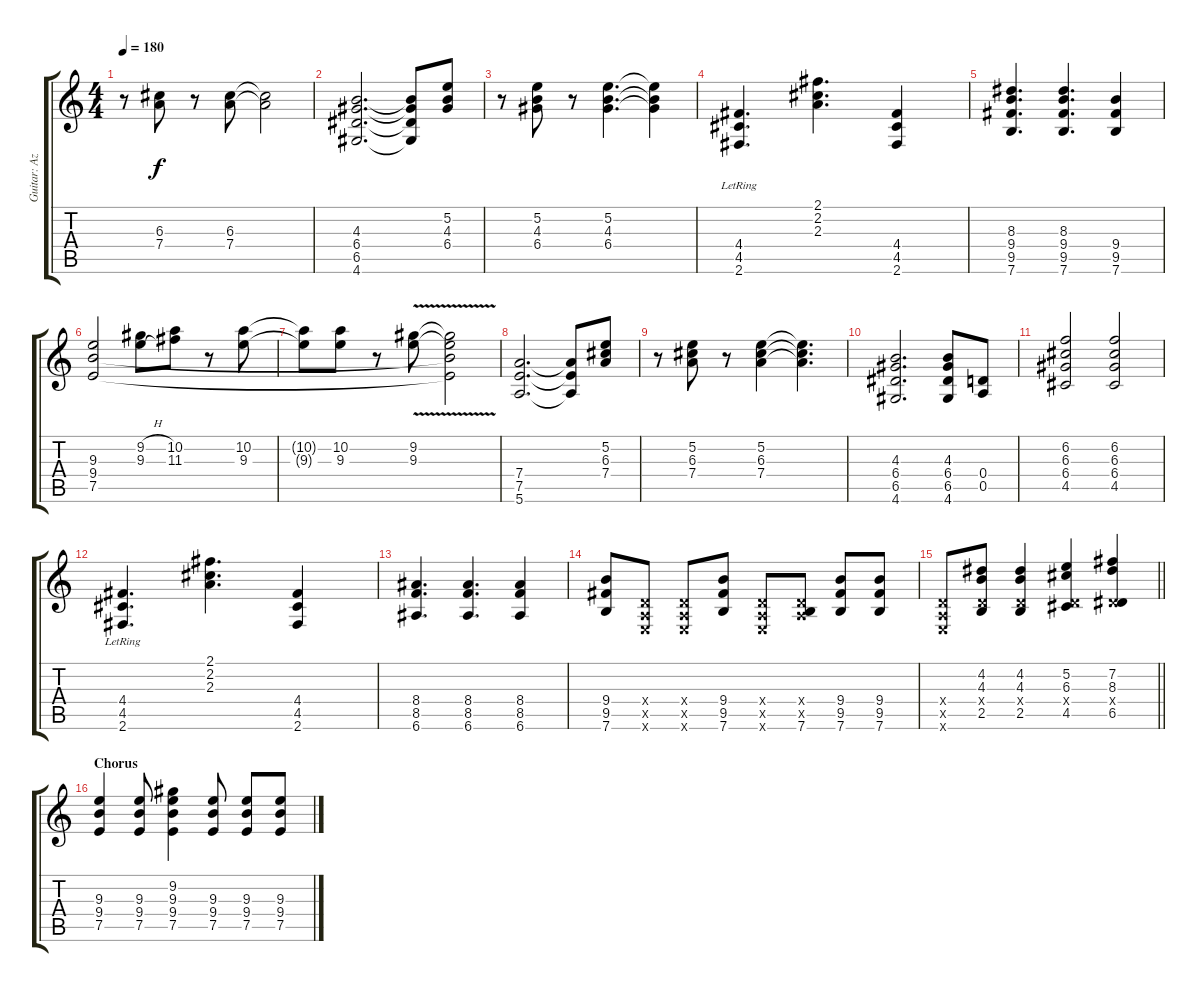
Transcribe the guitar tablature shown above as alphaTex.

\track ("Guitar: Azusa Nakano" "Guitar: Az") {instrument distortionguitar}
\staff {score tabs}
\tuning (E4 B3 G3 D3 A2 E2) {hide}
\ts (4 4)
\tempo 180
\clef g2
\ks c
r.8{dy f} (6.3 7.4).8 r.8 (6.3 7.4).8 (6.3{t} 7.4{t}).2 |
(4.3 6.4 6.5 4.6).2{d} (4.3{t} 6.4{t} 6.5{t} 4.6{t}).8 (5.2 4.3 6.4).8 |
r.8 (5.2 4.3 6.4).8 r.8 (5.2 4.3 6.4).4{d} (5.2{t} 4.3{t} 6.4{t}).4 |
(4.4{lr} 4.5{lr} 2.6{lr}).4{d} (2.1 2.2 2.3).4{d} (4.4 4.5 2.6).4 |
(8.3 9.4 9.5 7.6).4{d} (8.3 9.4 9.5 7.6).4{d} (9.4 9.5 7.6).4 |
(9.3 9.4 7.5).2 (9.2{h} 9.3{h}).8 (10.2 11.3).8 r.8 (10.2 9.3).8 |
(10.2{t} 9.3{t}).8 (10.2 9.3).8 r.8 (9.2 9.3{v}).8 (9.2{t} 9.3{t} 9.4{t} 7.5{t}).2 |
(7.4 7.5 5.6).2{d} (7.4{t} 7.5{t} 5.6{t}).8 (5.2 6.3 7.4).8 |
r.8 (5.2 6.3 7.4).8 r.8 (5.2 6.3 7.4).4 (5.2{t} 6.3{t} 7.4{t}).4{d} |
(4.3 6.4 6.5 4.6).2{d} (4.3 6.4 6.5 4.6).8 (0.4 0.5).8 |
(6.2 6.3 6.4 4.5).2 (6.2 6.3 6.4 4.5).2 |
(4.4{lr} 4.5{lr} 2.6{lr}).4{d} (2.1 2.2 2.3).4{d} (4.4 4.5 2.6).4 |
(8.4 8.5 6.6).4{d} (8.4 8.5 6.6).4{d} (8.4 8.5 6.6).4 |
(9.4 9.5 7.6).8 (0.4{x} 0.5{x} 0.6{x}).8 (0.4{x} 0.5{x} 0.6{x}).8 (9.4 9.5 7.6).8 (0.4{x} 0.5{x} 0.6{x}).8 (0.4{x} 0.5{x} 7.6).8 (9.4 9.5 7.6).8 (9.4 9.5 7.6).8 |
\barLineRight lightlight
(0.4{x} 0.5{x} 0.6{x}).8 (4.2 4.3 0.4{x} 2.5).8 (4.2 4.3 0.4{x} 2.5).4 (5.2 6.3 0.4{x} 4.5).4 (7.2 8.3 0.4{x} 6.5).4 |
\section ("" "Chorus")
(9.3 9.4 7.5).4 (9.3 9.4 7.5).8 (9.2 9.3 9.4 7.5).4 (9.3 9.4 7.5).8 (9.3 9.4 7.5).8 (9.3 9.4 7.5).8
